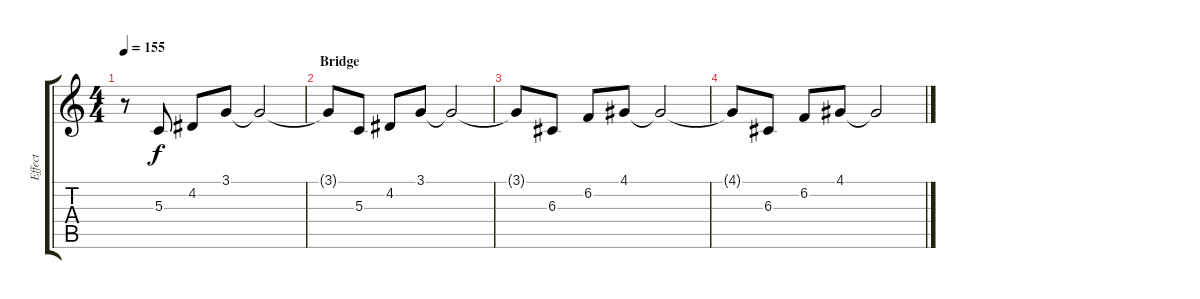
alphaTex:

\track ("Effect" "Effect") {instrument lead1square}
\staff {score tabs}
\tuning (E4 B3 G3 D3 A2 E2) {hide}
\ts (4 4)
\tempo 155
\clef g2
\ks c
r.8{dy f} 5.3.8 4.2.8 3.1.8 3.1{t}.2 |
\section ("" "Bridge")
3.1{t}.8 5.3.8 4.2.8 3.1.8 3.1{t}.2 |
3.1{t}.8 6.3.8 6.2.8 4.1.8 4.1{t}.2 |
4.1{t}.8 6.3.8 6.2.8 4.1.8 4.1{t}.2
